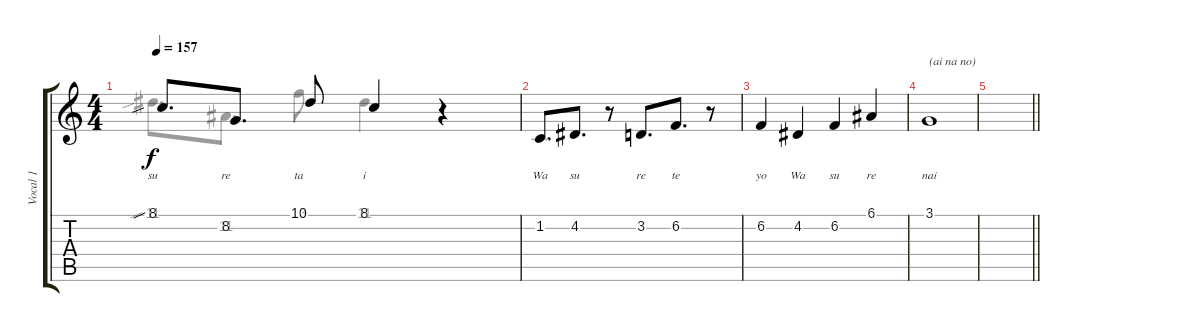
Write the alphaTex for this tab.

\track ("Vocal 1" "Vocal 1") {instrument clarinet}
\staff {score tabs}
\tuning (E4 B3 G3 D3 A2 E2) {hide}
\voice
\ts (4 4)
\tempo 157
\clef g2
\ks c
8.1{sib}.8{d lyrics (0 "su") lyrics (1 "") lyrics (2 "") lyrics (3 "") lyrics (4 "") dy f} 8.2.8{d lyrics (0 "re") lyrics (1 "") lyrics (2 "") lyrics (3 "") lyrics (4 "")} 10.1.8{lyrics (0 "ta") lyrics (1 "") lyrics (2 "") lyrics (3 "") lyrics (4 "")} 8.1.4{lyrics (0 "i") lyrics (1 "") lyrics (2 "") lyrics (3 "") lyrics (4 "")} r.4 |
1.2.8{d lyrics (0 "Wa") lyrics (1 "") lyrics (2 "") lyrics (3 "") lyrics (4 "")} 4.2.8{d lyrics (0 "su") lyrics (1 "") lyrics (2 "") lyrics (3 "") lyrics (4 "")} r.8 3.2.8{d lyrics (0 "re") lyrics (1 "") lyrics (2 "") lyrics (3 "") lyrics (4 "")} 6.2.8{d lyrics (0 "te") lyrics (1 "") lyrics (2 "") lyrics (3 "") lyrics (4 "")} r.8 |
6.2.4{lyrics (0 "yo") lyrics (1 "") lyrics (2 "") lyrics (3 "") lyrics (4 "")} 4.2.4{lyrics (0 "Wa") lyrics (1 "") lyrics (2 "") lyrics (3 "") lyrics (4 "")} 6.2.4{lyrics (0 "su") lyrics (1 "") lyrics (2 "") lyrics (3 "") lyrics (4 "")} 6.1.4{lyrics (0 "re") lyrics (1 "") lyrics (2 "") lyrics (3 "") lyrics (4 "")} |
3.1.1{txt "(ai na no)" lyrics (0 "nai") lyrics (1 "") lyrics (2 "") lyrics (3 "") lyrics (4 "")} |
\barLineRight lightlight
|
|
|
|
|
|
|
|
|
|
|
\voice
\clef g2
\ottava regular
\simile none
\ks c
11.1{sib}.8{d dy f} 11.2.8{d} 13.1.8 11.1.4 r.4 |
|
|
|
\barLineRight lightlight
|
|
|
|
|
|
|
|
|
|
|
